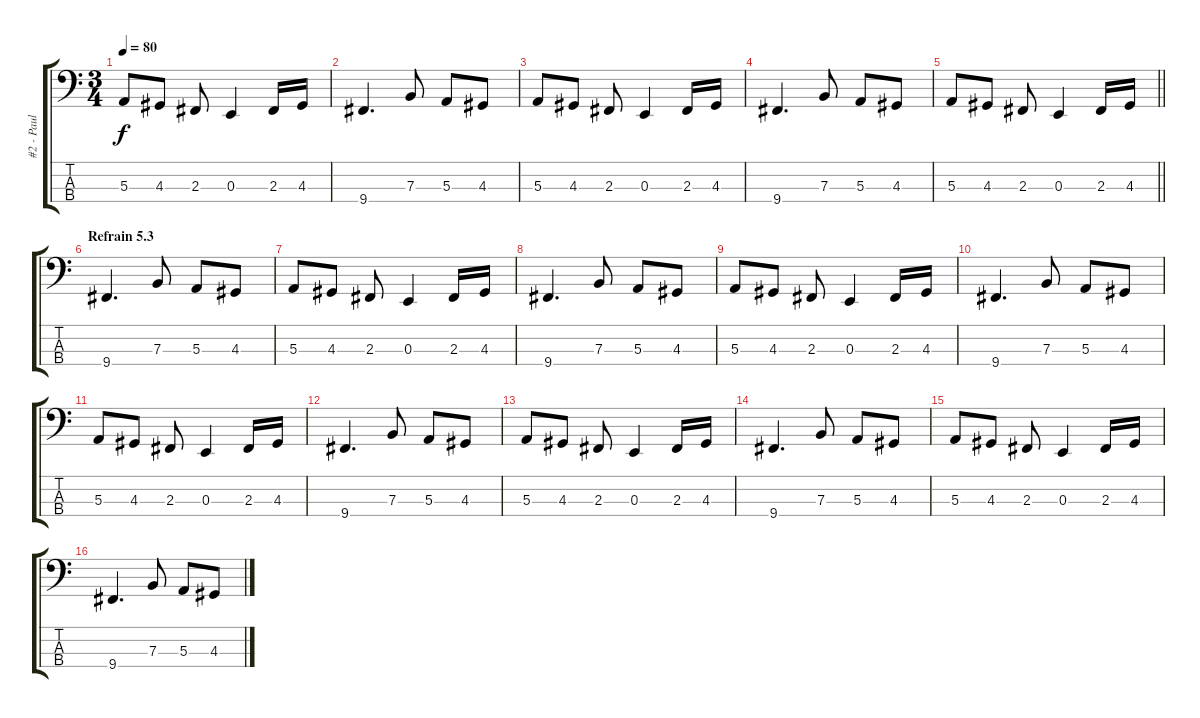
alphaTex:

\track ("#2 - Paul Grey" "#2 - Paul ") {instrument electricbassfinger}
\staff {score tabs}
\tuning (D2 A1 E1 A0) {hide}
\ts (3 4)
\tempo 80
\clef f4
\ks c
5.3.8{dy f} 4.3.8 2.3.8 0.3.4 2.3.16 4.3.16 |
9.4.4{d} 7.3.8 5.3.8 4.3.8 |
5.3.8 4.3.8 2.3.8 0.3.4 2.3.16 4.3.16 |
9.4.4{d} 7.3.8 5.3.8 4.3.8 |
\barLineRight lightlight
5.3.8 4.3.8 2.3.8 0.3.4 2.3.16 4.3.16 |
\section ("" "Refrain 5.3")
9.4.4{d} 7.3.8 5.3.8 4.3.8 |
5.3.8 4.3.8 2.3.8 0.3.4 2.3.16 4.3.16 |
9.4.4{d} 7.3.8 5.3.8 4.3.8 |
5.3.8 4.3.8 2.3.8 0.3.4 2.3.16 4.3.16 |
9.4.4{d} 7.3.8 5.3.8 4.3.8 |
5.3.8 4.3.8 2.3.8 0.3.4 2.3.16 4.3.16 |
9.4.4{d} 7.3.8 5.3.8 4.3.8 |
5.3.8 4.3.8 2.3.8 0.3.4 2.3.16 4.3.16 |
9.4.4{d} 7.3.8 5.3.8 4.3.8 |
5.3.8 4.3.8 2.3.8 0.3.4 2.3.16 4.3.16 |
9.4.4{d} 7.3.8 5.3.8 4.3.8
